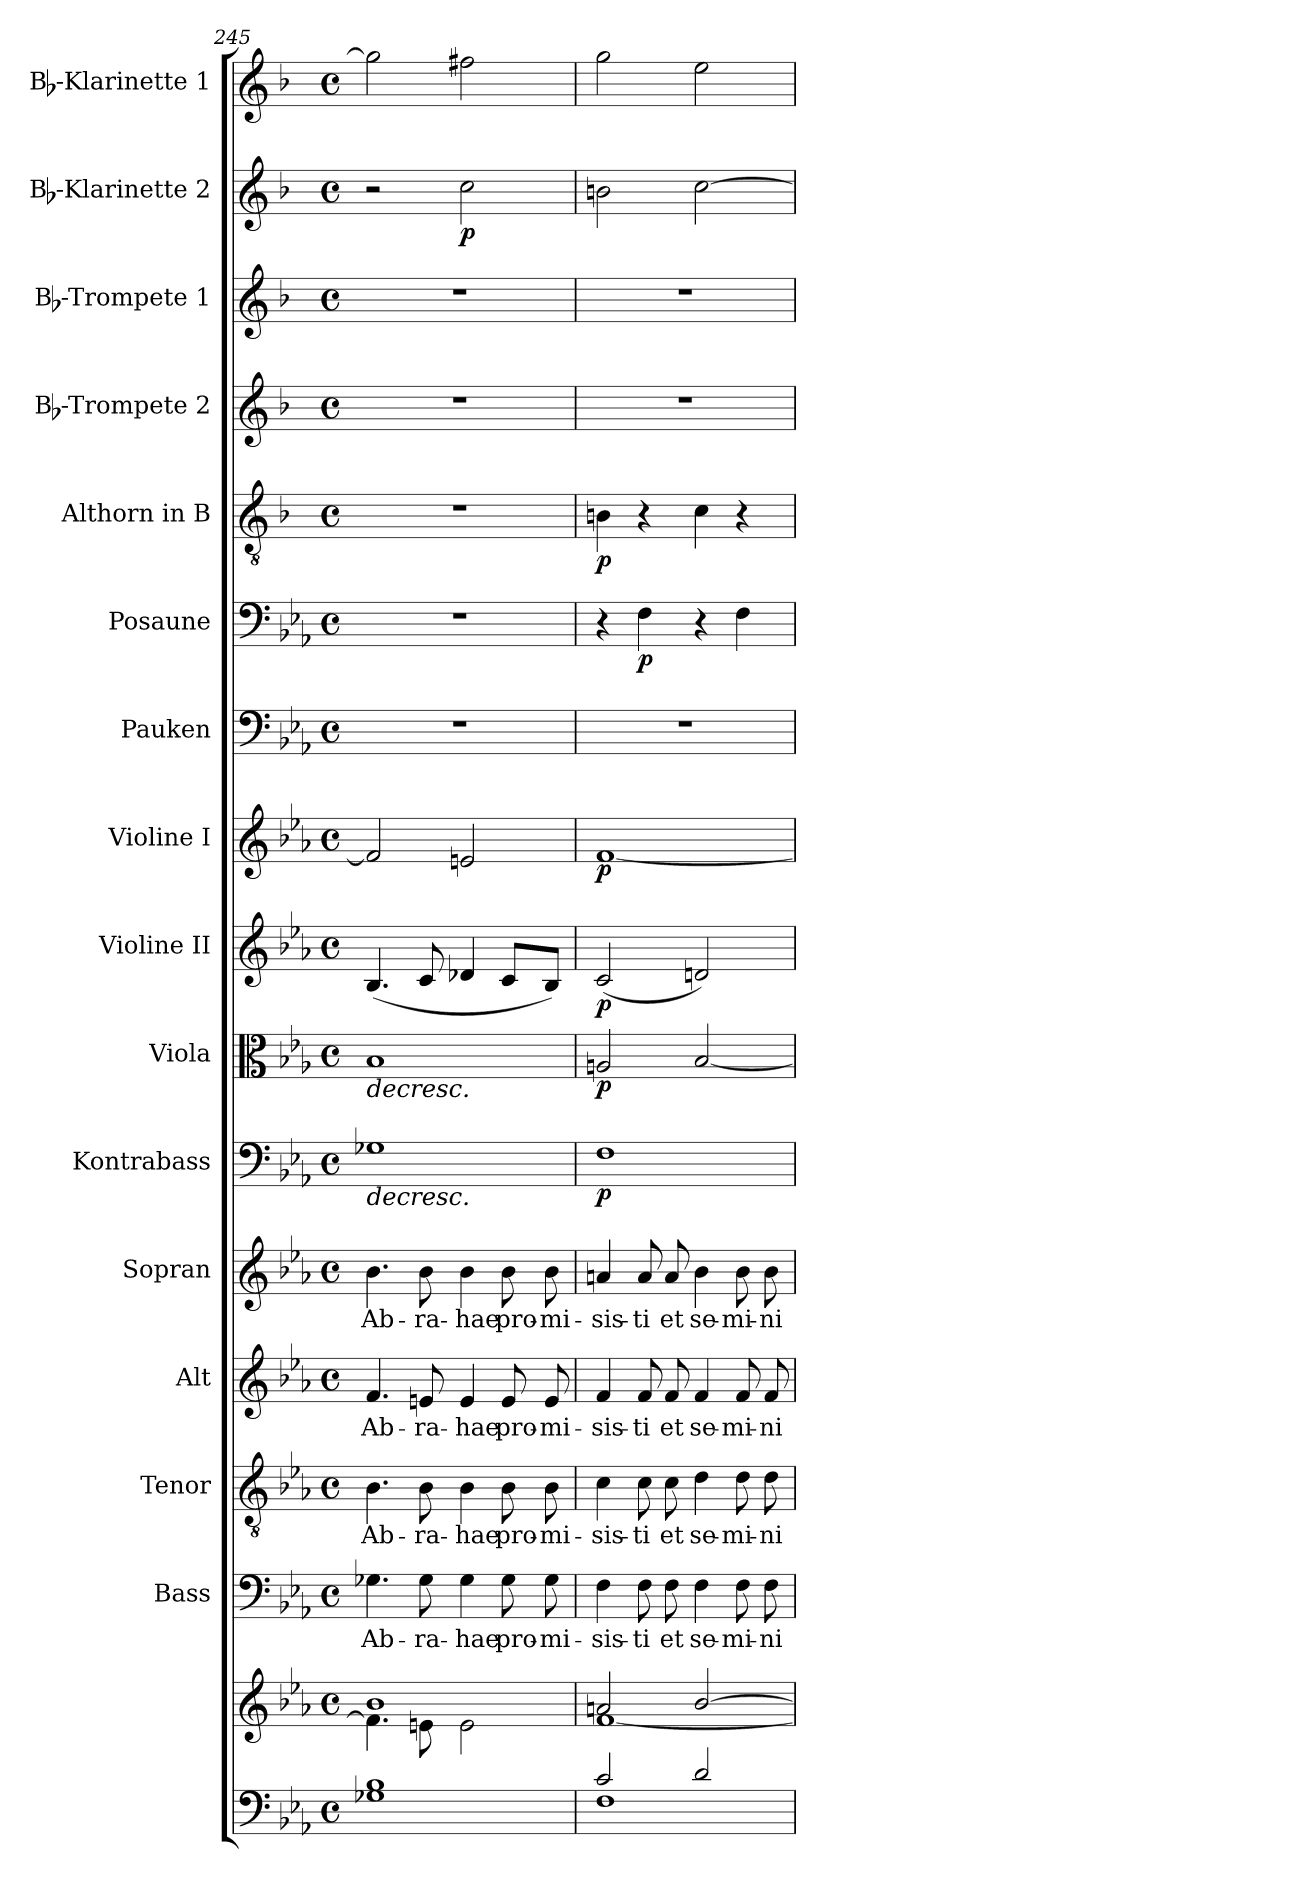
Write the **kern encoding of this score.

**kern	**kern	**kern	**text	**kern	**text	**kern	**text	**kern	**text	**kern	**dynam	**kern	**dynam	**kern	**dynam	**kern	**dynam	**kern	**kern	**dynam	**kern	**dynam	**kern	**kern	**kern	**dynam	**kern
*part16	*part16	*part15	*part15	*part14	*part14	*part13	*part13	*part12	*part12	*part11	*part11	*part10	*part10	*part9	*part9	*part8	*part8	*part7	*part6	*part6	*part5	*part5	*part4	*part3	*part2	*part2	*part1
*staff17	*staff16	*staff15	*staff15	*staff14	*staff14	*staff13	*staff13	*staff12	*staff12	*staff11	*staff11	*staff10	*staff10	*staff9	*staff9	*staff8	*staff8	*staff7	*staff6	*staff6	*staff5	*staff5	*staff4	*staff3	*staff2	*staff2	*staff1
*	*	*I"Bass	*	*I"Tenor	*	*I"Alt	*	*I"Sopran	*	*I"Kontrabass	*	*I"Viola	*	*I"Violine II	*	*I"Violine I	*	*I"Pauken	*I"Posaune	*	*I"Althorn in B	*	*I"Bb-Trompete 2	*I"Bb-Trompete 1	*I"Bb-Klarinette 2	*	*I"Bb-Klarinette 1
*	*	*I'B.	*	*I'T.	*	*I'A.	*	*I'S.	*	*I'Kb.	*	*I'Vla.	*	*I'Vl. II	*	*I'Vl. I	*	*I'Pk.	*I'Pos.	*	*	*	*I'Bb Trp. 2	*I'Bb Trp. 1	*I'Bb Kl. 2	*	*I'Bb Kl. 1
*clefF4	*clefG2	*clefF4	*	*clefGv2	*	*clefG2	*	*clefG2	*	*clefF4	*	*clefC3	*	*clefG2	*	*clefG2	*	*clefF4	*clefF4	*	*clefGv2	*	*clefG2	*clefG2	*clefG2	*	*clefG2
*	*	*	*	*	*	*	*	*	*	*ITrd7c12	*	*	*	*	*	*	*	*	*	*	*ITrd1c2	*	*ITrd1c2	*ITrd1c2	*ITrd1c2	*	*ITrd1c2
*k[b-e-a-]	*k[b-e-a-]	*k[b-e-a-]	*	*k[b-e-a-]	*	*k[b-e-a-]	*	*k[b-e-a-]	*	*k[b-e-a-]	*	*k[b-e-a-]	*	*k[b-e-a-]	*	*k[b-e-a-]	*	*k[b-e-a-]	*k[b-e-a-]	*	*k[b-e-a-]	*	*k[b-e-a-]	*k[b-e-a-]	*k[b-e-a-]	*	*k[b-e-a-]
*E-:	*E-:	*E-:	*	*E-:	*	*E-:	*	*E-:	*	*E-:	*	*E-:	*	*E-:	*	*E-:	*	*E-:	*E-:	*	*E-:	*	*E-:	*E-:	*E-:	*	*E-:
*M4/4	*M4/4	*M4/4	*	*M4/4	*	*M4/4	*	*M4/4	*	*M4/4	*	*M4/4	*	*M4/4	*	*M4/4	*	*M4/4	*M4/4	*	*M4/4	*	*M4/4	*M4/4	*M4/4	*	*M4/4
*met(c)	*met(c)	*met(c)	*	*met(c)	*	*met(c)	*	*met(c)	*	*met(c)	*	*met(c)	*	*met(c)	*	*met(c)	*	*met(c)	*met(c)	*	*met(c)	*	*met(c)	*met(c)	*met(c)	*	*met(c)
=245	=245	=245	=245	=245	=245	=245	=245	=245	=245	=245	=245	=245	=245	=245	=245	=245	=245	=245	=245	=245	=245	=245	=245	=245	=245	=245	=245
*^	*^	*	*	*	*	*	*	*	*	*	*	*	*	*	*	*	*	*	*	*	*	*	*	*	*	*	*
!	!	!	!	!	!LO:LY:b	!	!LO:LY:b	!	!LO:LY:b	!	!LO:LY:b	!	!LO:HP:b	!	!LO:HP:b	!	!	!	!	!	!	!	!	!	!	!	!	!	!
1B-	1G-X	1b-	4.f\]	4.G-X\	Ab-	4.B-\	Ab-	4.f/	Ab-	4.b-\	Ab-	1GG-X	>	1B-	>	(<4.B-/	.	2f/]	.	1r	1r	.	1r	.	1r	1r	2r	.	2ff\]
!	!	!	!	!	!LO:LY:b	!	!LO:LY:b	!	!LO:LY:b	!	!LO:LY:b	!	!	!	!	!	!	!	!	!	!	!	!	!	!	!	!	!	!
.	.	.	8en\	8G-\	-ra-	8B-\	-ra-	8en/	-ra-	8b-\	-ra-	.	.	.	.	8c/	.	.	.	.	.	.	.	.	.	.	.	.	.
!	!	!	!	!	!LO:LY:b	!	!LO:LY:b	!	!LO:LY:b	!	!LO:LY:b	!	!	!	!	!	!	!	!	!	!	!	!	!	!	!	!	!LO:DY:b	!
.	.	.	2e\	4G-\	-hae	4B-\	-hae	4e/	-hae	4b-\	-hae	.	.	.	.	4d-X/	.	2en/	.	.	.	.	.	.	.	.	2b-\	p	2een\
!	!	!	!	!	!LO:LY:b	!	!LO:LY:b	!	!LO:LY:b	!	!LO:LY:b	!	!	!	!	!	!	!	!	!	!	!	!	!	!	!	!	!	!
.	.	.	.	8G-\	pro-	8B-\	pro-	8e/	pro-	8b-\	pro-	.	.	.	.	8c/L	.	.	.	.	.	.	.	.	.	.	.	.	.
!	!	!	!	!	!LO:LY:b	!	!LO:LY:b	!	!LO:LY:b	!	!LO:LY:b	!	!	!	!	!	!	!	!	!	!	!	!	!	!	!	!	!	!
.	.	.	.	8G-\	-mi-	8B-\	-mi-	8e/	-mi-	8b-\	-mi-	.	.	.	.	8B-/J)	.	.	.	.	.	.	.	.	.	.	.	.	.
=246	=246	=246	=246	=246	=246	=246	=246	=246	=246	=246	=246	=246	=246	=246	=246	=246	=246	=246	=246	=246	=246	=246	=246	=246	=246	=246	=246	=246	=246
!	!	!	!	!	!LO:LY:b	!	!LO:LY:b	!	!LO:LY:b	!	!LO:LY:b	!	!LO:DY:b	!	!LO:DY:b	!	!LO:DY:b	!	!LO:DY:b	!	!	!	!	!LO:DY:b	!	!	!	!	!
2c/	1F	2an/	[<1f	4F\	-sis-	4c\	-sis-	4f/	-sis-	4an/	-sis-	1FF	p	2An/	p	(<2c/	p	[1f	p	1r	4r	.	4An\	p	1r	1r	2an\	.	2ff\
!	!	!	!	!	!LO:LY:b	!	!LO:LY:b	!	!LO:LY:b	!	!LO:LY:b	!	!	!	!	!	!	!	!	!	!	!LO:DY:b	!	!	!	!	!	!	!
.	.	.	.	8F\	-ti	8c\	-ti	8f/	-ti	8a/	-ti	.	.	.	.	.	.	.	.	.	4F\	p	4r	.	.	.	.	.	.
!	!	!	!	!	!LO:LY:b	!	!LO:LY:b	!	!LO:LY:b	!	!LO:LY:b	!	!	!	!	!	!	!	!	!	!	!	!	!	!	!	!	!	!
.	.	.	.	8F\	et	8c\	et	8f/	et	8a/	et	.	.	.	.	.	.	.	.	.	.	.	.	.	.	.	.	.	.
!	!	!	!	!	!LO:LY:b	!	!LO:LY:b	!	!LO:LY:b	!	!LO:LY:b	!	!	!	!	!	!	!	!	!	!	!	!	!	!	!	!	!	!
2d/	.	[>2b-/	.	4F\	se-	4d\	se-	4f/	se-	4b-\	se-	.	.	[2B-/	]	2dn/)	.	.	.	.	4r	.	4B-\	.	.	.	[2b-\	.	2dd\
!	!	!	!	!	!LO:LY:b	!	!LO:LY:b	!	!LO:LY:b	!	!LO:LY:b	!	!	!	!	!	!	!	!	!	!	!	!	!	!	!	!	!	!
.	.	.	.	8F\	-mi-	8d\	-mi-	8f/	-mi-	8b-\	-mi-	.	.	.	.	.	.	.	.	.	4F\	.	4r	.	.	.	.	.	.
!	!	!	!	!	!LO:LY:b	!	!LO:LY:b	!	!LO:LY:b	!	!LO:LY:b	!	!	!	!	!	!	!	!	!	!	!	!	!	!	!	!	!	!
.	.	.	.	8F\	-ni	8d\	-ni	8f/	-ni	8b-\	-ni	.	.	.	.	.	.	.	.	.	.	.	.	.	.	.	.	.	.
*v	*v	*	*	*	*	*	*	*	*	*	*	*	*	*	*	*	*	*	*	*	*	*	*	*	*	*	*	*	*
*	*v	*v	*	*	*	*	*	*	*	*	*	*	*	*	*	*	*	*	*	*	*	*	*	*	*	*	*	*
.	.	.	.	.	.	.	.	.	.	.	]	.	.	.	.	.	.	.	.	.	.	.	.	.	.	.	.
=	=	=	=	=	=	=	=	=	=	=	=	=	=	=	=	=	=	=	=	=	=	=	=	=	=	=	=
*-	*-	*-	*-	*-	*-	*-	*-	*-	*-	*-	*-	*-	*-	*-	*-	*-	*-	*-	*-	*-	*-	*-	*-	*-	*-	*-	*-
